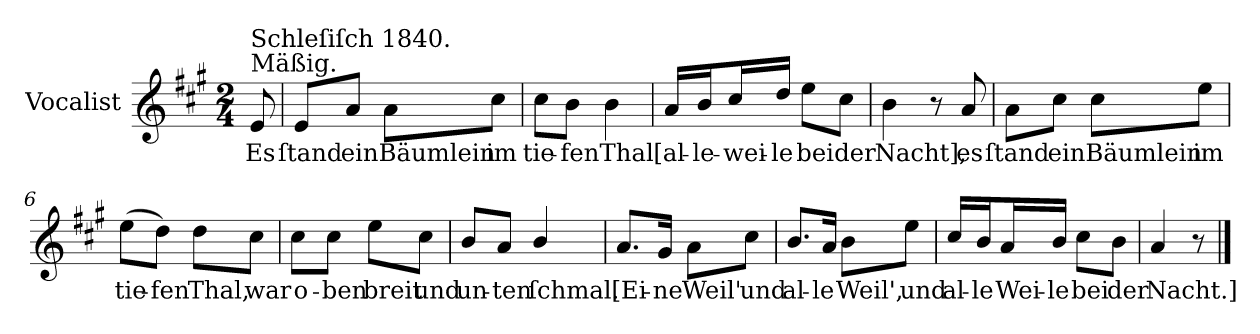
**kern	**text
*part1	*part1
*staff1	*staff1
*I"Vocalist	*
*k[f#c#g#]	*
*A:	*
*M2/4	*
=	=
!LO:TX:a:t=Mäßig.	!
!LO:TX:a:t=Schleſiſch 1840.	!
8e	Es
=1	=1
8eL	ſtand
8aJ	ein
8aL	Bäumlein
8cc#J	im
=2	=2
8cc#L	tie-
8bJ	-fen
4b	Thal
=3	=3
16aLL	[al-
16b/J	-le-
16cc#L	-wei-
16ddJJ	-le
8eeL	bei
8cc#J	der
=4	=4
4b	Nacht],
8r	.
8a	es
=5	=5
8aL	ſtand
8cc#J	ein
8cc#L	Bäumlein
8eeJ	im
=6	=6
(8eeL	tie-
8ddJ)	-fen
8ddL	Thal,
8cc#J	war
=7	=7
8cc#L	o-
8cc#J	-ben
8eeL	breit
8cc#J	und
=8	=8
8b/L	un-
8aJ	-ten
4b/	ſchmal.
=9	=9
8.aL	[Ei-
16g#Jk	-ne
8aL	Weil'
8cc#J	und
=10	=10
8.b/L	al-
16aJk	-le
8bL	Weil',
8eeJ	und
=11	=11
16cc#LL	al-
16bJ	-le
16aL	Wei-
16b/JJ	-le
8cc#L	bei
8bJ	der
=12	=12
4a	Nacht.]
8r	.
==	==
*-	*-
